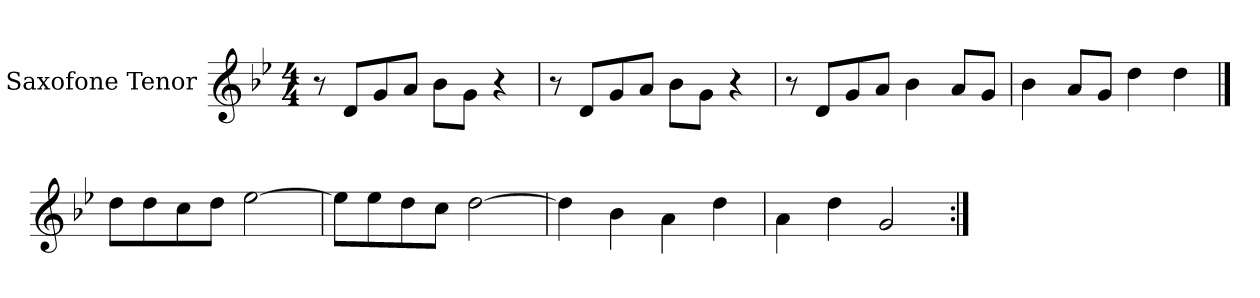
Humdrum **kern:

**kern
*part1
*staff1
*I"Saxofone Tenor
*I'Sax. Tn.
*clefG2
*ITrd8c14
*k[b-e-]
*M4/4
=1
8r
8D/L
8G/
8A/J
8B-\L
8G\J
4r
=2
8r
8D/L
8G/
8A/J
8B-\L
8G\J
4r
=3
8r
8D/L
8G/
8A/J
4B-\
8A/L
8G/J
=4
4B-\
8A/L
8G/J
4d\
4d\
==5
8d\L
8d\
8c\
8d\J
[2e-\
!!LO:LB:g=z
=6
8e-\L]
8e-\
8d\
8c\J
[2d\
=7
4d\]
4B-\
4A\
4d\
=8
4A\
4d\
2G/
=:|!
*-
